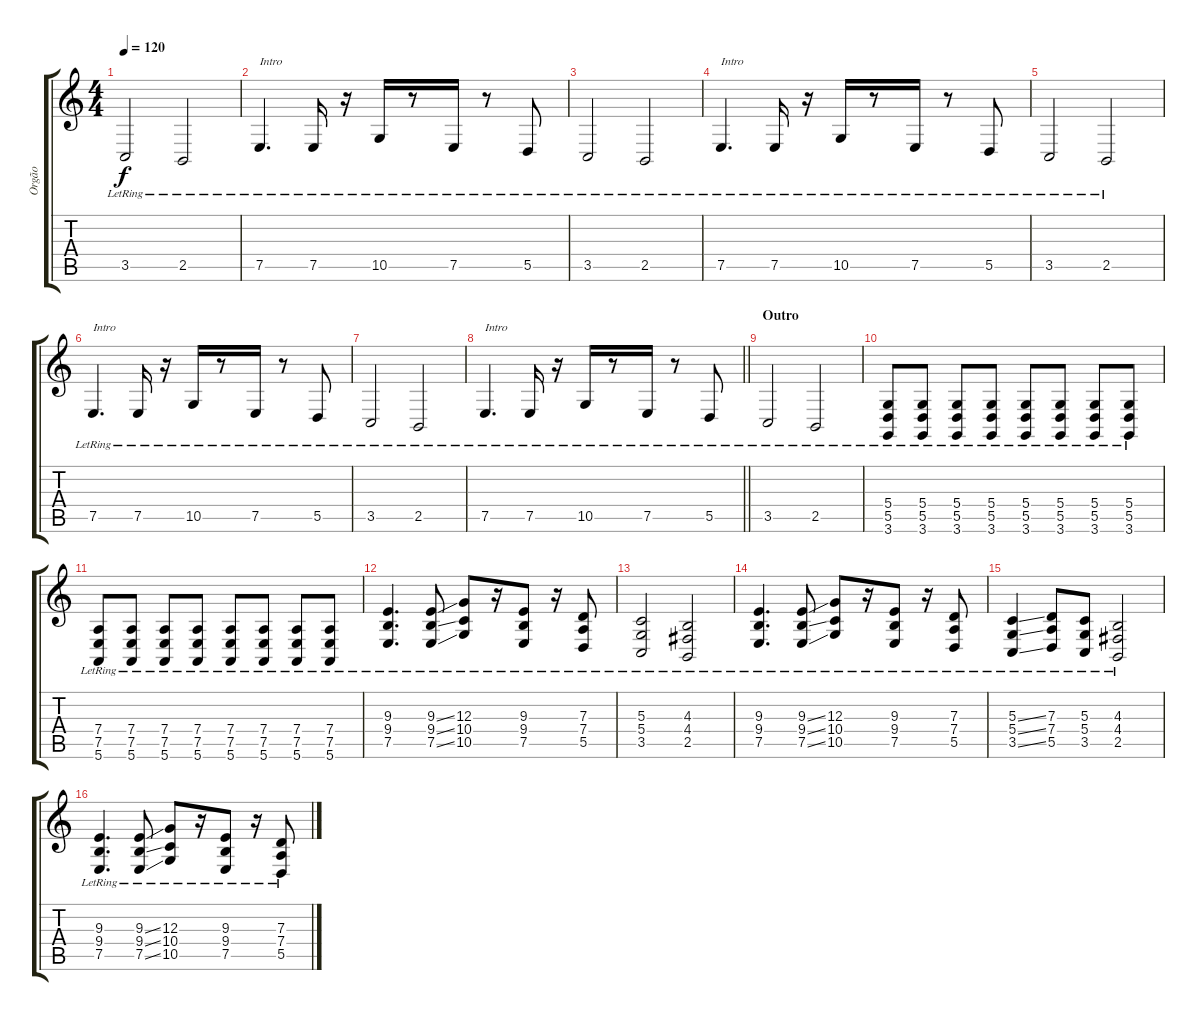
\track ("Orgão" "Orgão") {instrument stringensemble1}
\staff {score tabs}
\tuning (E4 B3 G3 D3 A2 E2) {hide}
\ts (4 4)
\tempo 120
\clef g2
\ks c
3.5{lr}.2{dy f} 2.5{lr}.2 |
7.5{lr}.4{d txt "Intro"} 7.5{lr}.16 r.16 10.5{lr}.16 r.8 7.5{lr}.16 r.8 5.5{lr}.8 |
3.5{lr}.2 2.5{lr}.2 |
7.5{lr}.4{d txt "Intro"} 7.5{lr}.16 r.16 10.5{lr}.16 r.8 7.5{lr}.16 r.8 5.5{lr}.8 |
3.5{lr}.2 2.5{lr}.2 |
7.5{lr}.4{d txt "Intro"} 7.5{lr}.16 r.16 10.5{lr}.16 r.8 7.5{lr}.16 r.8 5.5{lr}.8 |
3.5{lr}.2 2.5{lr}.2 |
\barLineRight lightlight
7.5{lr}.4{d txt "Intro"} 7.5{lr}.16 r.16 10.5{lr}.16 r.8 7.5{lr}.16 r.8 5.5{lr}.8 |
\section ("" "Outro")
3.5{lr}.2 2.5{lr}.2 |
(5.4{lr} 5.5{lr} 3.6{lr}).8 (5.4{lr} 5.5{lr} 3.6{lr}).8 (5.4{lr} 5.5{lr} 3.6{lr}).8 (5.4{lr} 5.5{lr} 3.6{lr}).8 (5.4{lr} 5.5{lr} 3.6{lr}).8 (5.4{lr} 5.5{lr} 3.6{lr}).8 (5.4{lr} 5.5{lr} 3.6{lr}).8 (5.4{lr} 5.5{lr} 3.6{lr}).8 |
(7.4{lr} 7.5{lr} 5.6{lr}).8 (7.4{lr} 7.5{lr} 5.6{lr}).8 (7.4{lr} 7.5{lr} 5.6{lr}).8{instrument overdrivenguitar} (7.4{lr} 7.5{lr} 5.6{lr}).8 (7.4{lr} 7.5{lr} 5.6{lr}).8 (7.4{lr} 7.5{lr} 5.6{lr}).8 (7.4{lr} 7.5{lr} 5.6{lr}).8 (7.4{lr} 7.5{lr} 5.6{lr}).8 |
(9.3{lr} 9.4{lr} 7.5{lr}).4{d} (9.3{ss lr} 9.4{ss lr} 7.5{ss lr}).8 (12.3{lr} 10.4{lr} 10.5{lr}).8 r.16 (9.3{lr} 9.4{lr} 7.5{lr}).8 r.16 (7.3{lr} 7.4{lr} 5.5{lr}).8 |
(5.3{lr} 5.4{lr} 3.5{lr}).2 (4.3{lr} 4.4{lr} 2.5{lr}).2 |
(9.3{lr} 9.4{lr} 7.5{lr}).4{d} (9.3{ss lr} 9.4{ss lr} 7.5{ss lr}).8 (12.3{lr} 10.4{lr} 10.5{lr}).8 r.16 (9.3{lr} 9.4{lr} 7.5{lr}).8 r.16 (7.3{lr} 7.4{lr} 5.5{lr}).8 |
(5.3{ss lr} 5.4{ss lr} 3.5{ss lr}).4 (7.3{lr} 7.4{lr} 5.5{lr}).8 (5.3{lr} 5.4{lr} 3.5{lr}).8 (4.3{lr} 4.4{lr} 2.5{lr}).2 |
(9.3{lr} 9.4{lr} 7.5{lr}).4{d} (9.3{ss lr} 9.4{ss lr} 7.5{ss lr}).8 (12.3{lr} 10.4{lr} 10.5{lr}).8 r.16 (9.3{lr} 9.4{lr} 7.5{lr}).8 r.16 (7.3{lr} 7.4{lr} 5.5{lr}).8
